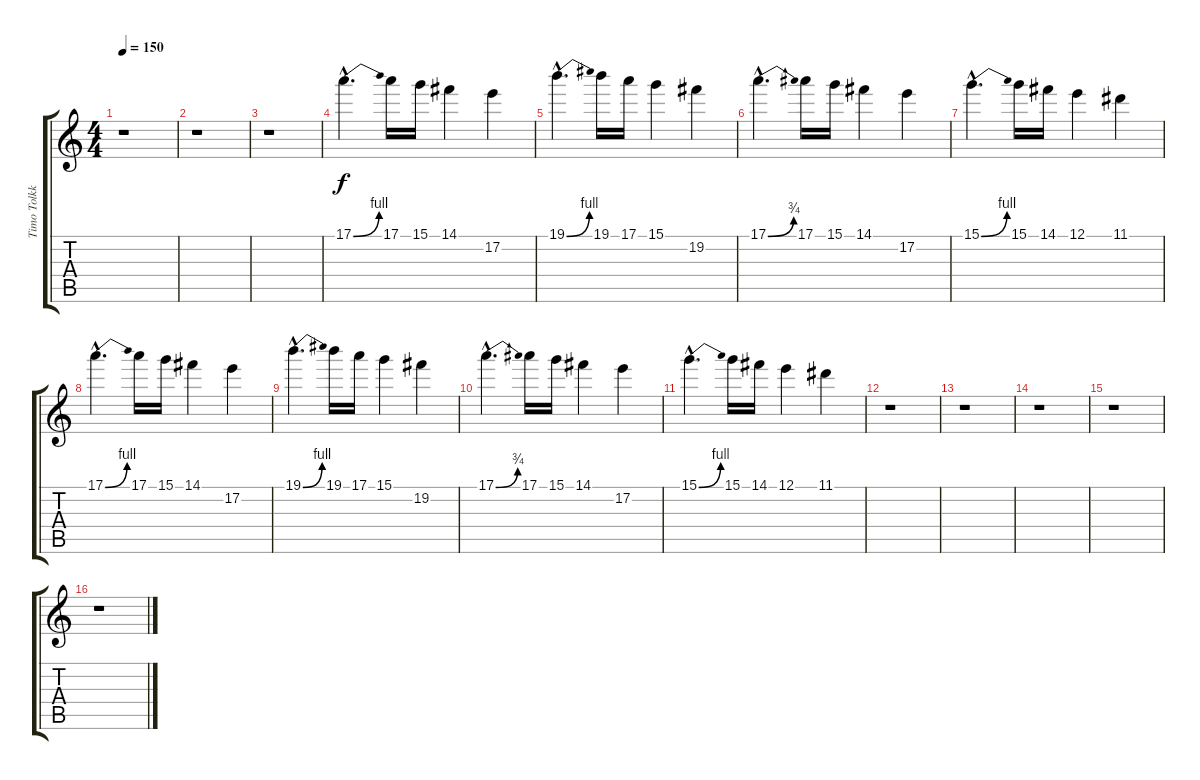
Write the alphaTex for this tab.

\track ("Timo Tolkki (Guitar 1 Lead)" "Timo Tolkk") {instrument overdrivenguitar}
\staff {score tabs}
\tuning (E4 B3 G3 D3 A2 E2) {hide}
\ts (4 4)
\tempo 150
\clef g2
\ks c
r.1{dy f} |
r.1 |
r.1 |
17.1{be (bend 0 0 60 4) hac}.4{d} 17.1.16 15.1.16 14.1.4 17.2.4 |
19.1{be (bend 0 0 60 4) hac}.4{d} 19.1.16 17.1.16 15.1.4 19.2.4 |
17.1{be (bend 0 0 60 3) hac}.4{d} 17.1.16 15.1.16 14.1.4 17.2.4 |
15.1{be (bend 0 0 60 4) hac}.4{d} 15.1.16 14.1.16 12.1.4 11.1.4 |
17.1{be (bend 0 0 60 4) hac}.4{d} 17.1.16 15.1.16 14.1.4 17.2.4 |
19.1{be (bend 0 0 60 4) hac}.4{d} 19.1.16 17.1.16 15.1.4 19.2.4 |
17.1{be (bend 0 0 60 3) hac}.4{d} 17.1.16 15.1.16 14.1.4 17.2.4 |
15.1{be (bend 0 0 60 4) hac}.4{d} 15.1.16 14.1.16 12.1.4 11.1.4 |
r.1 |
r.1 |
r.1 |
r.1 |
r.1
